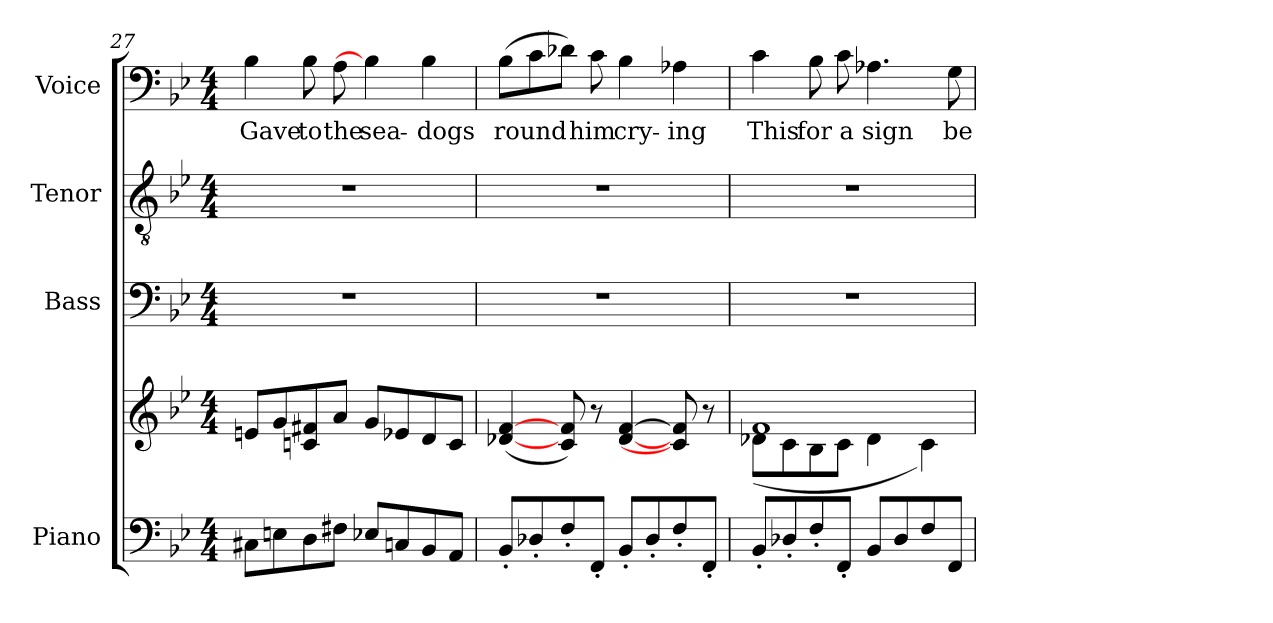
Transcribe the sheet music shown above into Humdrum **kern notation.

**kern	**kern	**kern	**kern	**kern	**text
*part4	*part4	*part3	*part2	*part1	*part1
*staff5	*staff4	*staff3	*staff2	*staff1	*staff1
*I"Piano	*	*I"Bass	*I"Tenor	*I"Voice	*
*	*	*I'B	*I'T	*	*
!!LO:LB:g=z
*clefF4	*clefG2	*clefF4	*clefGv2	*clefF4	*
*k[b-e-]	*k[b-e-]	*k[b-e-]	*k[b-e-]	*k[b-e-]	*
*B-:	*B-:	*B-:	*B-:	*B-:	*
*M4/4	*M4/4	*M4/4	*M4/4	*M4/4	*
=27	=27	=27	=27	=27	=27
*	*^	*	*	*	*
!	!	!	!	!	!	!LO:LY:b
8C#XL	8enL	2ryy	1r	1r	4B-	Gave
8En	8g	.	.	.	.	.
!	!	!	!	!	!	!LO:LY:b
8D	8cn 8f#X	.	.	.	8B-	to
!	!	!	!	!	!	!LO:LY:b
8F#XJ	8aJ	.	.	.	8A	the
!	!	!	!	!	!	!LO:LY:b
8E-XL	8gL	2ryy	.	.	4B-]	sea-
8Cn	8e-X	.	.	.	.	.
!	!	!	!	!	!	!LO:LY:b
8BB-	8d	.	.	.	4B-	-dogs
8AAJ	8cJ	.	.	.	.	.
!!LO:LB:g=z
=28	=28	=28	=28	=28	=28	=28
!	!	!	!	!	!	!LO:LY:b
8BB-'L	(<[4d-X [4f	2ryy	1r	1r	(>8B-L	round
8D-X'	.	.	.	.	8c	.
8F'	8c 8f)	.	.	.	8d-XJ)	.
!	!	!	!	!	!	!LO:LY:b
8FF'J	8r	.	.	.	8c	him
!	!	!	!	!	!	!LO:LY:b
8BB-'L	[4d- [4f	2ryy	.	.	4B-	cry-
8D-'	.	.	.	.	.	.
!	!	!	!	!	!	!LO:LY:b
8F'	8c] 8f]	.	.	.	4A-X	-ing
8FF'J	8r	.	.	.	.	.
=29	=29	=29	=29	=29	=29	=29
!	!	!	!	!	!	!LO:LY:b
8BB-'L	1f	(<8d-X\L	1r	1r	4c	This
8D-X'	.	8c\	.	.	.	.
!	!	!	!	!	!	!LO:LY:b
8F'	.	8B-\	.	.	8B-	for
!	!	!	!	!	!	!LO:LY:b
8FF'J	.	8c\J	.	.	8c	a
!	!	!	!	!	!	!LO:LY:b
8BB-L	.	4d-\	.	.	4.A-X	sign
8D-	.	.	.	.	.	.
8F	.	4c\)	.	.	.	.
!	!	!	!	!	!	!LO:LY:b
8FFJ	.	.	.	.	8G	be-
*	*v	*v	*	*	*	*
=	=	=	=	=	=
*-	*-	*-	*-	*-	*-
